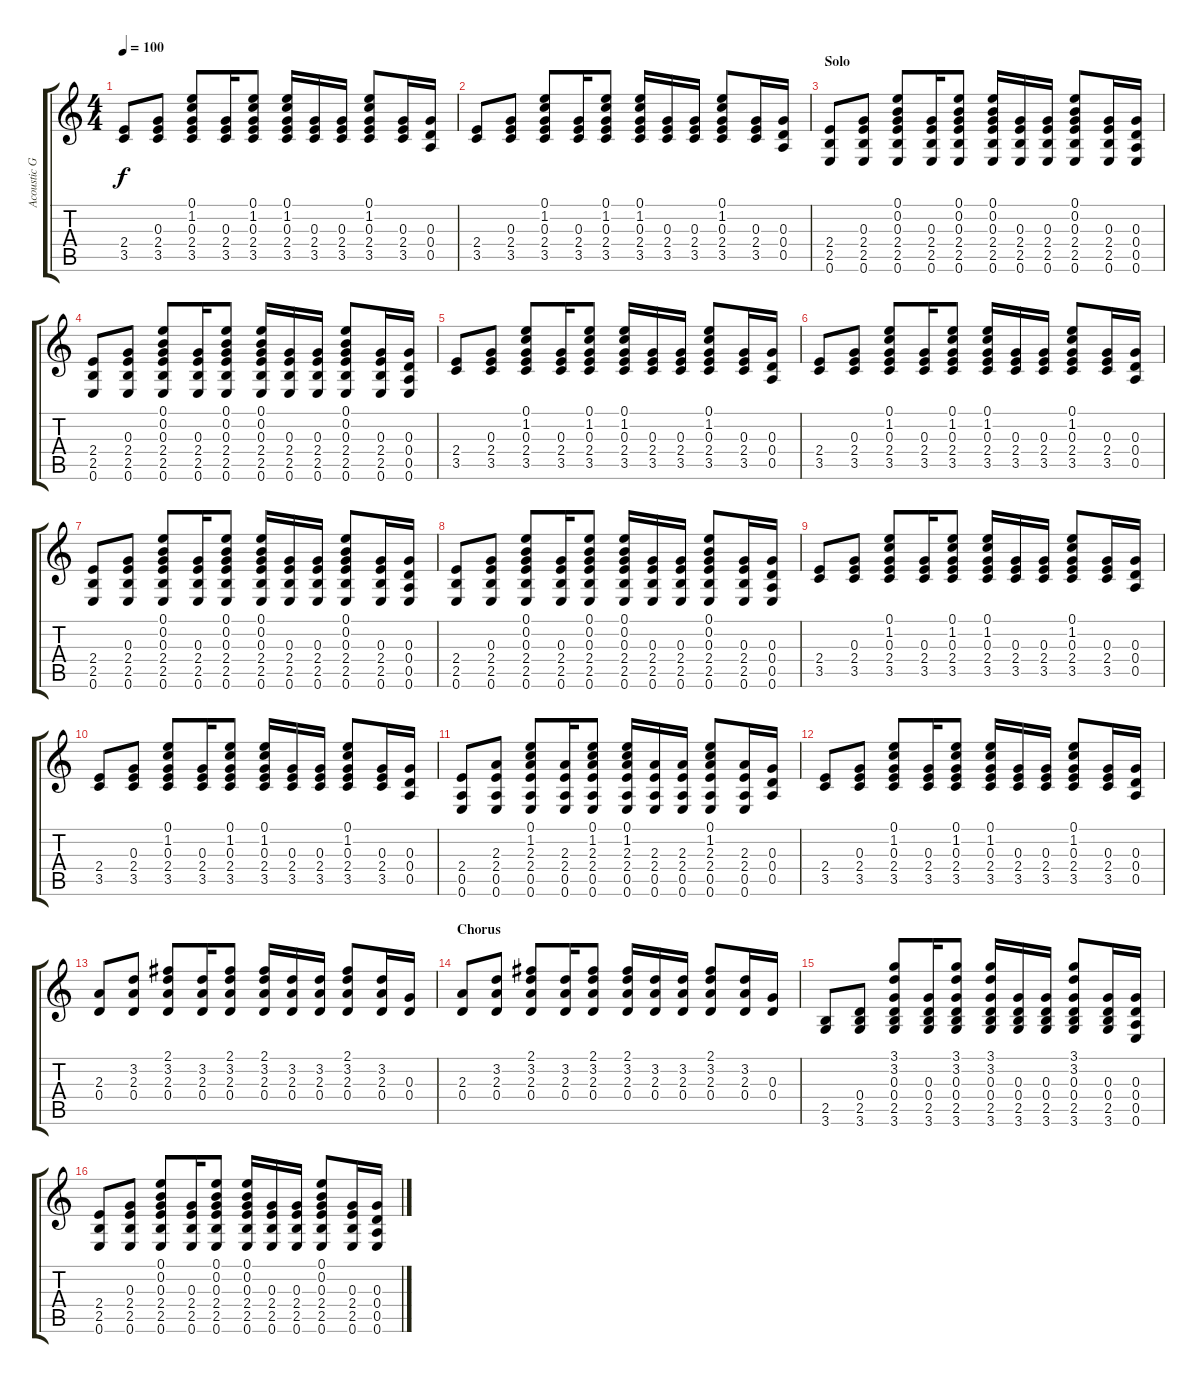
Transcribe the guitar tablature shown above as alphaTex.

\track ("Acoustic Guitar" "Acoustic G") {instrument acousticguitarsteel}
\staff {score tabs}
\tuning (E4 B3 G3 D3 A2 E2) {hide}
\ts (4 4)
\tempo 100
\clef g2
\ks c
(2.4 3.5).8{dy f} (0.3 2.4 3.5).8 (0.1 1.2 0.3 2.4 3.5).8 (0.3 2.4 3.5).16 (0.1 1.2 0.3 2.4 3.5).8 (0.1 1.2 0.3 2.4 3.5).16 (0.3 2.4 3.5).16 (0.3 2.4 3.5).16 (0.1 1.2 0.3 2.4 3.5).8 (0.3 2.4 3.5).16 (0.3 0.4 0.5).16 |
(2.4 3.5).8 (0.3 2.4 3.5).8 (0.1 1.2 0.3 2.4 3.5).8 (0.3 2.4 3.5).16 (0.1 1.2 0.3 2.4 3.5).8 (0.1 1.2 0.3 2.4 3.5).16 (0.3 2.4 3.5).16 (0.3 2.4 3.5).16 (0.1 1.2 0.3 2.4 3.5).8 (0.3 2.4 3.5).16 (0.3 0.4 0.5).16 |
\section ("" "Solo")
(2.4 2.5 0.6).8 (0.3 2.4 2.5 0.6).8 (0.1 0.2 0.3 2.4 2.5 0.6).8 (0.3 2.4 2.5 0.6).16 (0.1 0.2 0.3 2.4 2.5 0.6).8 (0.1 0.2 0.3 2.4 2.5 0.6).16 (0.3 2.4 2.5 0.6).16 (0.3 2.4 2.5 0.6).16 (0.1 0.2 0.3 2.4 2.5 0.6).8 (0.3 2.4 2.5 0.6).16 (0.3 0.4 0.5 0.6).16 |
(2.4 2.5 0.6).8 (0.3 2.4 2.5 0.6).8 (0.1 0.2 0.3 2.4 2.5 0.6).8 (0.3 2.4 2.5 0.6).16 (0.1 0.2 0.3 2.4 2.5 0.6).8 (0.1 0.2 0.3 2.4 2.5 0.6).16 (0.3 2.4 2.5 0.6).16 (0.3 2.4 2.5 0.6).16 (0.1 0.2 0.3 2.4 2.5 0.6).8 (0.3 2.4 2.5 0.6).16 (0.3 0.4 0.5 0.6).16 |
(2.4 3.5).8 (0.3 2.4 3.5).8 (0.1 1.2 0.3 2.4 3.5).8 (0.3 2.4 3.5).16 (0.1 1.2 0.3 2.4 3.5).8 (0.1 1.2 0.3 2.4 3.5).16 (0.3 2.4 3.5).16 (0.3 2.4 3.5).16 (0.1 1.2 0.3 2.4 3.5).8 (0.3 2.4 3.5).16 (0.3 0.4 0.5).16 |
(2.4 3.5).8 (0.3 2.4 3.5).8 (0.1 1.2 0.3 2.4 3.5).8 (0.3 2.4 3.5).16 (0.1 1.2 0.3 2.4 3.5).8 (0.1 1.2 0.3 2.4 3.5).16 (0.3 2.4 3.5).16 (0.3 2.4 3.5).16 (0.1 1.2 0.3 2.4 3.5).8 (0.3 2.4 3.5).16 (0.3 0.4 0.5).16 |
(2.4 2.5 0.6).8 (0.3 2.4 2.5 0.6).8 (0.1 0.2 0.3 2.4 2.5 0.6).8 (0.3 2.4 2.5 0.6).16 (0.1 0.2 0.3 2.4 2.5 0.6).8 (0.1 0.2 0.3 2.4 2.5 0.6).16 (0.3 2.4 2.5 0.6).16 (0.3 2.4 2.5 0.6).16 (0.1 0.2 0.3 2.4 2.5 0.6).8 (0.3 2.4 2.5 0.6).16 (0.3 0.4 0.5 0.6).16 |
(2.4 2.5 0.6).8 (0.3 2.4 2.5 0.6).8 (0.1 0.2 0.3 2.4 2.5 0.6).8 (0.3 2.4 2.5 0.6).16 (0.1 0.2 0.3 2.4 2.5 0.6).8 (0.1 0.2 0.3 2.4 2.5 0.6).16 (0.3 2.4 2.5 0.6).16 (0.3 2.4 2.5 0.6).16 (0.1 0.2 0.3 2.4 2.5 0.6).8 (0.3 2.4 2.5 0.6).16 (0.3 0.4 0.5 0.6).16 |
(2.4 3.5).8 (0.3 2.4 3.5).8 (0.1 1.2 0.3 2.4 3.5).8 (0.3 2.4 3.5).16 (0.1 1.2 0.3 2.4 3.5).8 (0.1 1.2 0.3 2.4 3.5).16 (0.3 2.4 3.5).16 (0.3 2.4 3.5).16 (0.1 1.2 0.3 2.4 3.5).8 (0.3 2.4 3.5).16 (0.3 0.4 0.5).16 |
(2.4 3.5).8 (0.3 2.4 3.5).8 (0.1 1.2 0.3 2.4 3.5).8 (0.3 2.4 3.5).16 (0.1 1.2 0.3 2.4 3.5).8 (0.1 1.2 0.3 2.4 3.5).16 (0.3 2.4 3.5).16 (0.3 2.4 3.5).16 (0.1 1.2 0.3 2.4 3.5).8 (0.3 2.4 3.5).16 (0.3 0.4 0.5).16 |
(2.4 0.5 0.6).8 (2.3 2.4 0.5 0.6).8 (0.1 1.2 2.3 2.4 0.5 0.6).8 (2.3 2.4 0.5 0.6).16 (0.1 1.2 2.3 2.4 0.5 0.6).8 (0.1 1.2 2.3 2.4 0.5 0.6).16 (2.3 2.4 0.5 0.6).16 (2.3 2.4 0.5 0.6).16 (0.1 1.2 2.3 2.4 0.5 0.6).8 (2.3 2.4 0.5 0.6).16 (0.3 0.4 0.5).16 |
(2.4 3.5).8 (0.3 2.4 3.5).8 (0.1 1.2 0.3 2.4 3.5).8 (0.3 2.4 3.5).16 (0.1 1.2 0.3 2.4 3.5).8 (0.1 1.2 0.3 2.4 3.5).16 (0.3 2.4 3.5).16 (0.3 2.4 3.5).16 (0.1 1.2 0.3 2.4 3.5).8 (0.3 2.4 3.5).16 (0.3 0.4 0.5).16 |
(2.3 0.4).8 (3.2 2.3 0.4).8 (2.1 3.2 2.3 0.4).8 (3.2 2.3 0.4).16 (2.1 3.2 2.3 0.4).8 (2.1 3.2 2.3 0.4).16 (3.2 2.3 0.4).16 (3.2 2.3 0.4).16 (2.1 3.2 2.3 0.4).8 (3.2 2.3 0.4).16 (0.3 0.4).16 |
\section ("" "Chorus")
(2.3 0.4).8 (3.2 2.3 0.4).8 (2.1 3.2 2.3 0.4).8 (3.2 2.3 0.4).16 (2.1 3.2 2.3 0.4).8 (2.1 3.2 2.3 0.4).16 (3.2 2.3 0.4).16 (3.2 2.3 0.4).16 (2.1 3.2 2.3 0.4).8 (3.2 2.3 0.4).16 (0.3 0.4).16 |
(2.5 3.6).8 (0.4 2.5 3.6).8 (3.1 3.2 0.3 0.4 2.5 3.6).8 (0.3 0.4 2.5 3.6).16 (3.1 3.2 0.3 0.4 2.5 3.6).8 (3.1 3.2 0.3 0.4 2.5 3.6).16 (0.3 0.4 2.5 3.6).16 (0.3 0.4 2.5 3.6).16 (3.1 3.2 0.3 0.4 2.5 3.6).8 (0.3 0.4 2.5 3.6).16 (0.3 0.4 0.5 0.6).16 |
(2.4 2.5 0.6).8 (0.3 2.4 2.5 0.6).8 (0.1 0.2 0.3 2.4 2.5 0.6).8 (0.3 2.4 2.5 0.6).16 (0.1 0.2 0.3 2.4 2.5 0.6).8 (0.1 0.2 0.3 2.4 2.5 0.6).16 (0.3 2.4 2.5 0.6).16 (0.3 2.4 2.5 0.6).16 (0.1 0.2 0.3 2.4 2.5 0.6).8 (0.3 2.4 2.5 0.6).16 (0.3 0.4 0.5 0.6).16
